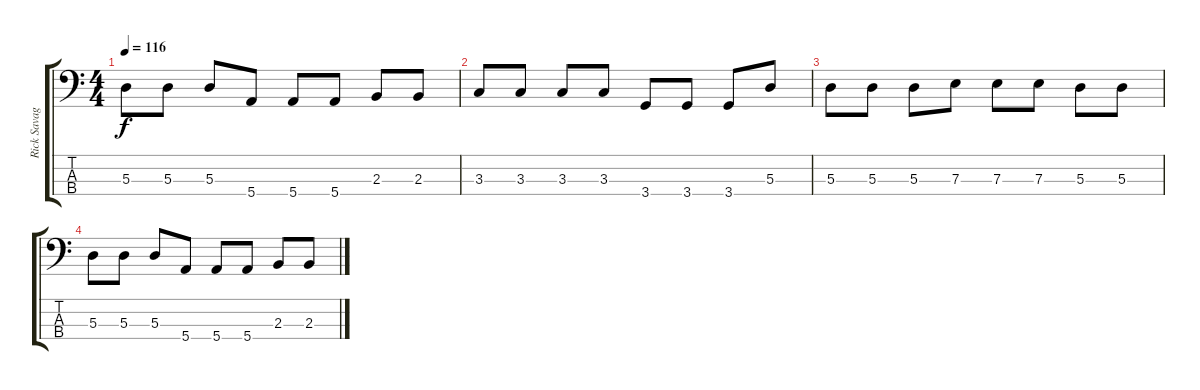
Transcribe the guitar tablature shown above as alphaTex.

\track ("Rick Savage" "Rick Savag") {instrument electricbassfinger}
\staff {score tabs}
\tuning (G2 D2 A1 E1) {hide}
\ts (4 4)
\tempo 116
\clef f4
\ks c
5.3.8{dy f volume 0} 5.3.8 5.3.8 5.4.8 5.4.8 5.4.8 2.3.8 2.3.8 |
3.3.8 3.3.8 3.3.8 3.3.8 3.4.8 3.4.8 3.4.8 5.3.8 |
5.3.8 5.3.8 5.3.8 7.3.8 7.3.8 7.3.8 5.3.8 5.3.8 |
5.3.8 5.3.8 5.3.8 5.4.8 5.4.8 5.4.8 2.3.8 2.3.8
